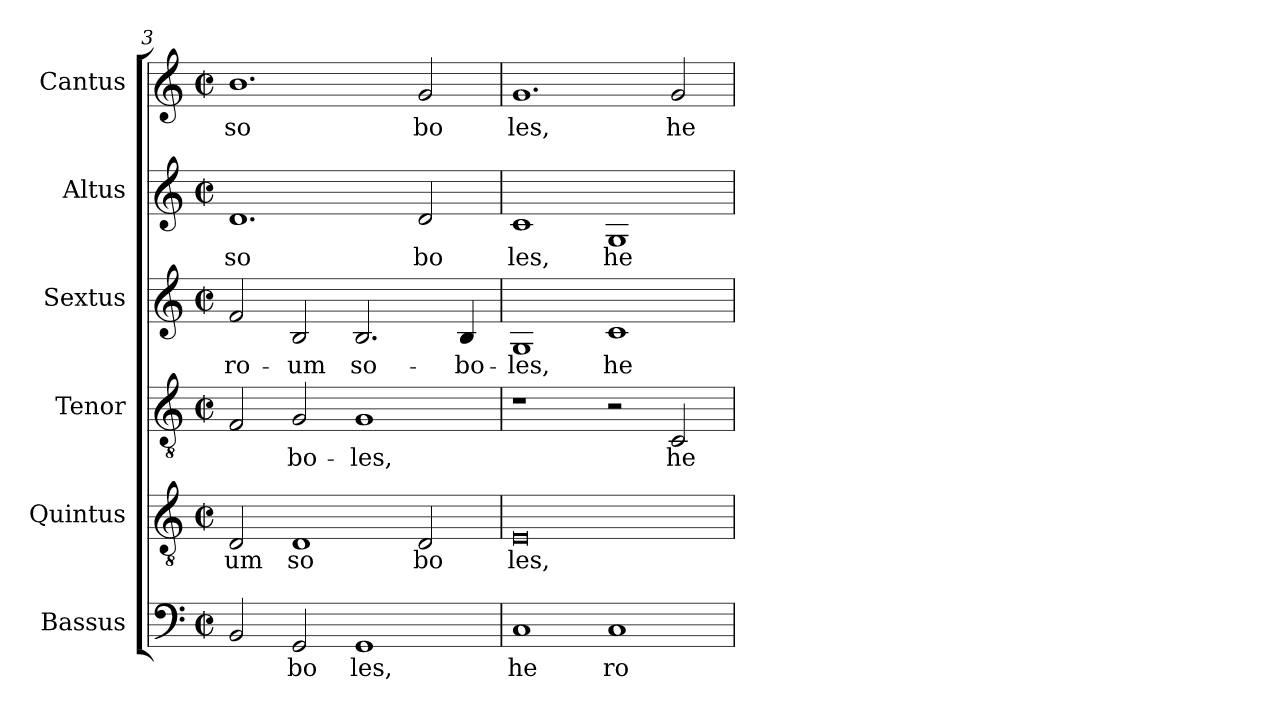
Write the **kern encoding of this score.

**kern	**text	**kern	**text	**kern	**text	**kern	**text	**kern	**text	**kern	**text
*part6	*part6	*part5	*part5	*part4	*part4	*part3	*part3	*part2	*part2	*part1	*part1
*staff6	*staff6	*staff5	*staff5	*staff4	*staff4	*staff3	*staff3	*staff2	*staff2	*staff1	*staff1
*I"Bassus	*	*I"Quintus	*	*I"Tenor	*	*I"Sextus	*	*I"Altus	*	*I"Cantus	*
*clefF4	*	*clefGv2	*	*clefGv2	*	*clefG2	*	*clefG2	*	*clefG2	*
*M2/2	*	*M2/2	*	*M2/2	*	*M2/2	*	*M2/2	*	*M2/2	*
*met(c|)	*	*met(c|)	*	*met(c|)	*	*met(c|)	*	*met(c|)	*	*met(c|)	*
=3	=3	=3	=3	=3	=3	=3	=3	=3	=3	=3	=3
!	!	!	!LO:LY:b:cj	!	!	!	!LO:LY:b:cj	!	!LO:LY:b:cj	!	!LO:LY:b:cj
2BB/	.	2D/	um	2F/	.	2f/	-ro-	1.d	so	1.b	so
!	!LO:LY:b:cj	!	!LO:LY:b:cj	!	!LO:LY:b:cj	!	!LO:LY:b:cj	!	!	!	!
2GG/	bo	1D	so	2G/	-bo-	2B/	-um	.	.	.	.
!	!LO:LY:b:cj	!	!	!	!LO:LY:b:cj	!	!LO:LY:b:cj	!	!	!	!
1GG	les,	.	.	1G	-les,	2.B/	so-	.	.	.	.
!	!	!	!LO:LY:b:cj	!	!	!	!	!	!LO:LY:b:cj	!	!LO:LY:b:cj
.	.	2D/	bo	.	.	.	.	2d/	bo	2g/	bo
!	!	!	!	!	!	!	!LO:LY:b:cj	!	!	!	!
.	.	.	.	.	.	4B/	-bo-	.	.	.	.
=4	=4	=4	=4	=4	=4	=4	=4	=4	=4	=4	=4
!	!LO:LY:b:cj	!	!LO:LY:b:cj	!	!	!	!LO:LY:b:cj	!	!LO:LY:b:cj	!	!LO:LY:b:cj
1C	he	0E	les,	1r	.	1G	-les,	1c	les,	1.g	les,
!	!LO:LY:b:cj	!	!	!	!	!	!LO:LY:b:cj	!	!LO:LY:b:cj	!	!
1C	ro	.	.	2r	.	1c	he-	1G	he	.	.
!	!	!	!	!	!LO:LY:b:cj	!	!	!	!	!	!LO:LY:b:cj
.	.	.	.	2C/	he-	.	.	.	.	2g/	he
=	=	=	=	=	=	=	=	=	=	=	=
*-	*-	*-	*-	*-	*-	*-	*-	*-	*-	*-	*-
